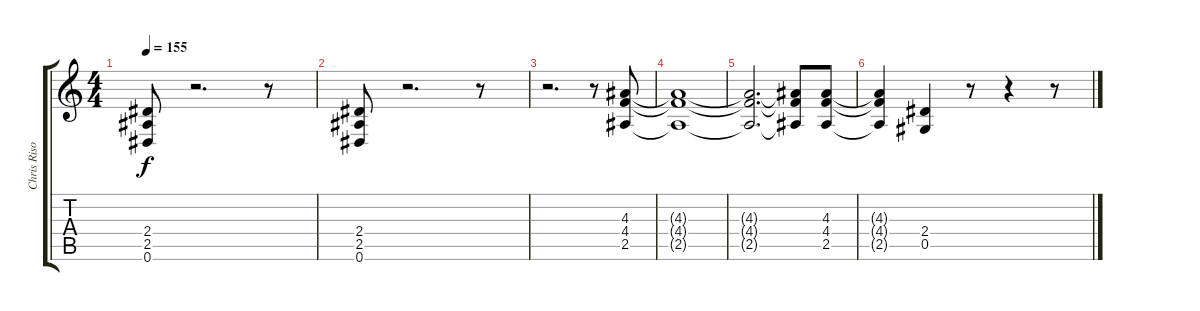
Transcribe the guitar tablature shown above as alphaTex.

\track ("Chris Risola - Lead" "Chris Riso") {instrument distortionguitar}
\staff {score tabs}
\tuning (Eb4 Bb3 Gb3 Db3 Ab2 Eb2) {hide}
\ts (4 4)
\tempo 155
\clef g2
\ks c
(2.4 2.5 0.6).8{dy f} r.2{d} r.8 |
(2.4 2.5 0.6).8 r.2{d} r.8 |
r.2{d} r.8 (4.3 4.4 2.5).8 |
(4.3{t} 4.4{t} 2.5{t}).1 |
(4.3{t} 4.4{t} 2.5{t}).2{d} (4.3{t} 4.4{t} 2.5{t}).8 (4.3 4.4 2.5).8 |
(4.3{t} 4.4{t} 2.5{t}).4 (2.4 0.5).4 r.8 r.4 r.8
